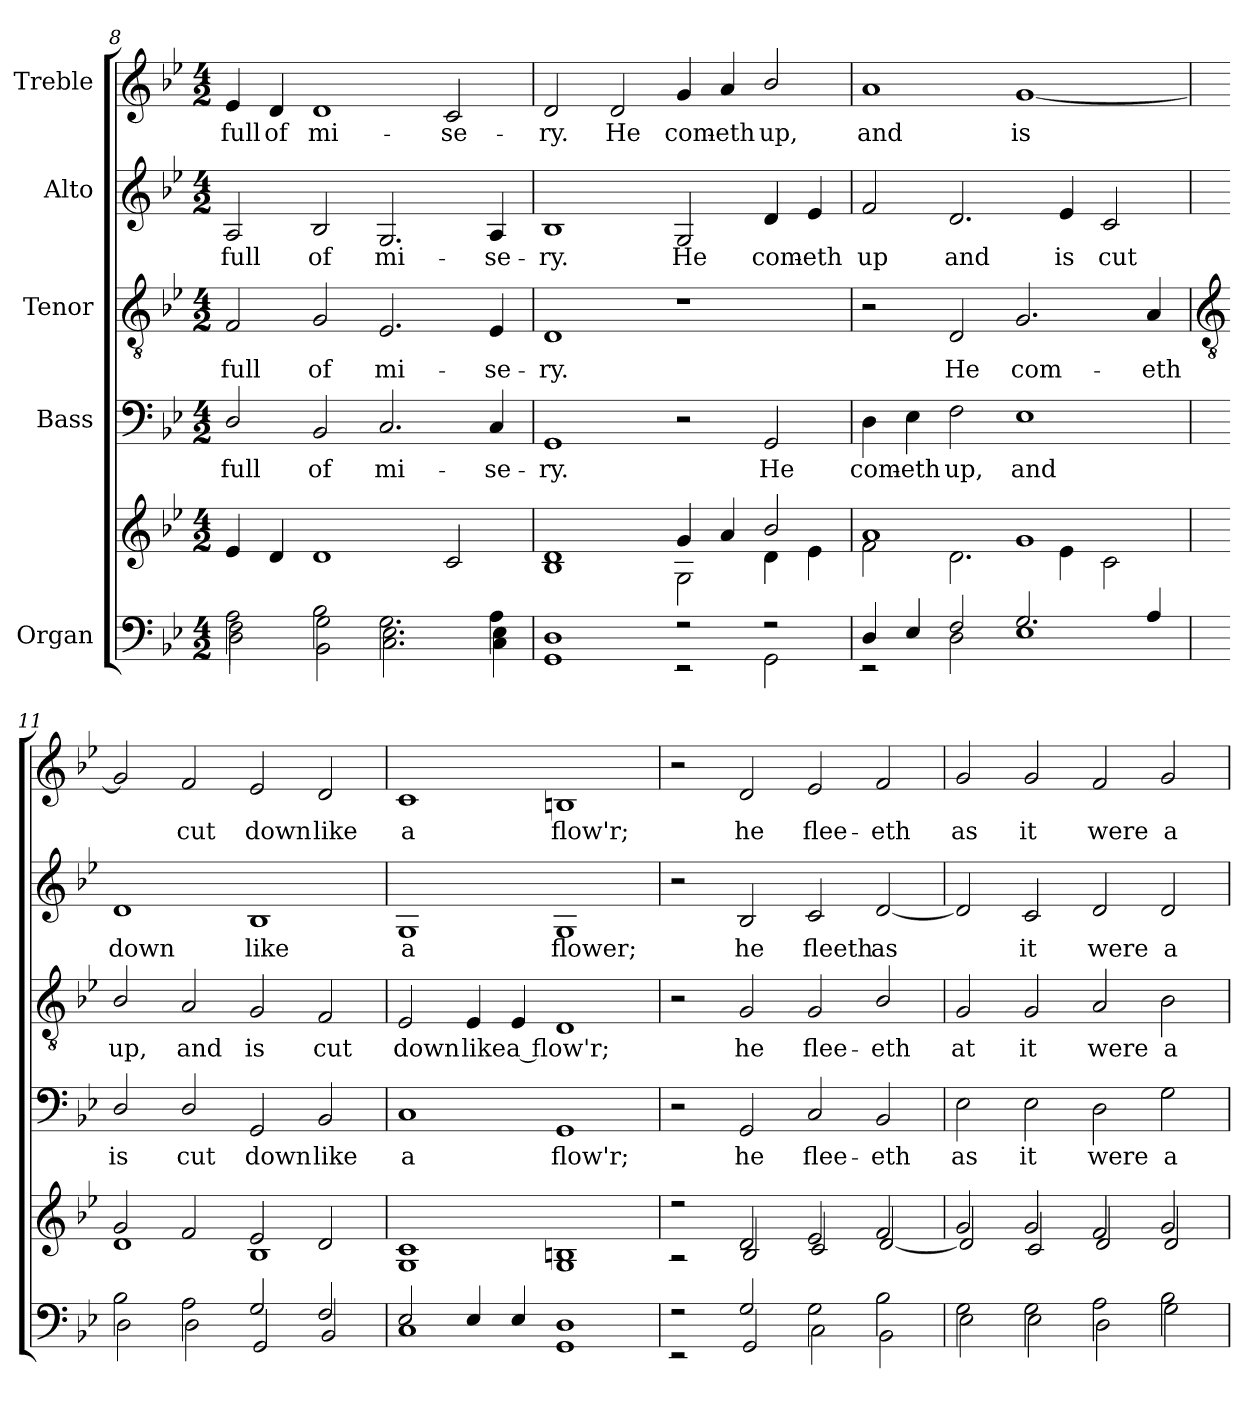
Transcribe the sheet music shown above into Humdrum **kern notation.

**kern	**kern	**kern	**text	**kern	**text	**kern	**text	**kern	**text
*part5	*part5	*part4	*part4	*part3	*part3	*part2	*part2	*part1	*part1
*staff6	*staff5	*staff4	*staff4	*staff3	*staff3	*staff2	*staff2	*staff1	*staff1
*I"Organ	*	*I"Bass	*	*I"Tenor	*	*I"Alto	*	*I"Treble	*
*clefF4	*clefG2	*clefF4	*	*clefGv2	*	*clefG2	*	*clefG2	*
*k[b-e-]	*k[b-e-]	*k[b-e-]	*	*k[b-e-]	*	*k[b-e-]	*	*k[b-e-]	*
*B-:	*B-:	*B-:	*	*B-:	*	*B-:	*	*B-:	*
*M4/2	*M4/2	*M4/2	*	*M4/2	*	*M4/2	*	*M4/2	*
=8	=8	=8	=8	=8	=8	=8	=8	=8	=8
*^	*	*	*	*	*	*	*	*	*
*	*^	*	*	*	*	*	*	*	*	*
!	!	!	!	!	!LO:LY:b	!	!LO:LY:b	!	!LO:LY:b	!	!LO:LY:b
2A\	2F\	2D\	4e-/	2D/	full	2F	full	2A	full	4e-	full
!	!	!	!	!	!	!	!	!	!	!	!LO:LY:b
.	.	.	4d/	.	.	.	.	.	.	4d	of
!	!	!	!	!	!LO:LY:b	!	!LO:LY:b	!	!LO:LY:b	!	!LO:LY:b
2B-\	2G\	2BB-\	1d/	2BB-	of	2G	of	2B-	of	1d	mi-
!	!	!	!	!	!LO:LY:b	!	!LO:LY:b	!	!LO:LY:b	!	!
2.G\	2.E-\	2.C\	.	2.C	mi-	2.E-	mi-	2.G	mi-	.	.
!	!	!	!	!	!	!	!	!	!	!	!LO:LY:b
.	.	.	2c/	.	.	.	.	.	.	2c	-se-
!	!	!	!	!	!LO:LY:b	!	!LO:LY:b	!	!LO:LY:b	!	!
4A\	4E-\	4C\	.	4C	-se-	4E-	-se-	4A	-se-	.	.
=9	=9	=9	=9	=9	=9	=9	=9	=9	=9	=9	=9
*	*	*	*^	*	*	*	*	*	*	*	*
!	!	!	!	!	!	!LO:LY:b	!	!LO:LY:b	!	!LO:LY:b	!	!LO:LY:b
*	*v	*v	*	*	*	*	*	*	*	*	*	*
1D/	1GG\	1d/	1B-\	1GG	-ry.	1D	-ry.	1B-	-ry.	2d	-ry.
!	!	!	!	!	!	!	!	!	!	!	!LO:LY:b
.	.	.	.	.	.	.	.	.	.	2d	He
!	!	!	!	!	!	!	!	!	!LO:LY:b	!	!LO:LY:b
2r	2r	4g/	2G\	2r	.	1r	.	2G	He	4g	com-
!	!	!	!	!	!	!	!	!	!	!	!LO:LY:b
.	.	4a/	.	.	.	.	.	.	.	4a	-eth
!	!	!	!	!	!LO:LY:b	!	!	!	!LO:LY:b	!	!LO:LY:b
2r	2GG\	2b-/	4d\	2GG	He	.	.	4d	com-	2b-/	up,
!	!	!	!	!	!	!	!	!	!LO:LY:b	!	!
.	.	.	4e-\	.	.	.	.	4e-	-eth	.	.
=10	=10	=10	=10	=10	=10	=10	=10	=10	=10	=10	=10
!	!	!	!	!	!LO:LY:b	!	!	!	!LO:LY:b	!	!LO:LY:b
4D/	2r	1a/	2f\	4D	com-	2r	.	2f	up	1a	and
!	!	!	!	!	!LO:LY:b	!	!	!	!	!	!
4E-/	.	.	.	4E-	-eth	.	.	.	.	.	.
!	!	!	!	!	!LO:LY:b	!	!LO:LY:b	!	!LO:LY:b	!	!
2F/	2D\	.	2.d\	2F	up,	2D	He	2.d	and	.	.
!	!	!	!	!	!LO:LY:b	!	!LO:LY:b	!	!	!	!LO:LY:b
2.G/	1E-\	1g/	.	1E-	and	2.G	com-	.	.	[1g	is
!	!	!	!	!	!	!	!	!	!LO:LY:b	!	!
.	.	.	4e-\	.	.	.	.	4e-	is	.	.
!	!	!	!	!	!	!	!	!	!LO:LY:b	!	!
.	.	.	2c\	.	.	.	.	2c	cut	.	.
!	!	!	!	!	!	!	!LO:LY:b	!	!	!	!
4A/	.	.	.	.	.	4A	-eth	.	.	.	.
!!LO:LB:g=z
=11	=11	=11	=11	=11	=11	=11	=11	=11	=11	=11	=11
*	*	*	*	*	*	*clefGv2	*	*	*	*	*
!	!	!	!	!	!LO:LY:b	!	!LO:LY:b	!	!LO:LY:b	!	!
2B-\	2D\	2g/	1d\	2D/	is	2B-/	up,	1d	down	2g]	.
!	!	!	!	!	!LO:LY:b	!	!LO:LY:b	!	!	!	!LO:LY:b
2A\	2D\	2f/	.	2D/	cut	2A	and	.	.	2f	cut
!	!	!	!	!	!LO:LY:b	!	!LO:LY:b	!	!LO:LY:b	!	!LO:LY:b
2G/	2GG/	2e-/	1B-\	2GG	down	2G	is	1B-	like	2e-	down
!	!	!	!	!	!LO:LY:b	!	!LO:LY:b	!	!	!	!LO:LY:b
2F/	2BB-/	2d/	.	2BB-	like	2F	cut	.	.	2d	like
=12	=12	=12	=12	=12	=12	=12	=12	=12	=12	=12	=12
!	!	!	!	!	!LO:LY:b	!	!LO:LY:b	!	!LO:LY:b	!	!LO:LY:b
2E-/	1C\	1c/	1G\	1C	a	2E-	down	1G	a	1c	a
!	!	!	!	!	!	!	!LO:LY:b	!	!	!	!
4E-/	.	.	.	.	.	4E-	like	.	.	.	.
!	!	!	!	!	!	!	!LO:LY:b	!	!	!	!
4E-/	.	.	.	.	.	4E-	a flow'r;	.	.	.	.
!	!	!	!	!	!LO:LY:b	!	!	!	!LO:LY:b	!	!LO:LY:b
1D/	1GG\	1Bn/	1G\	1GG	flow'r;	1D	.	1G	flower;	1Bn	flow'r;
=13	=13	=13	=13	=13	=13	=13	=13	=13	=13	=13	=13
2r	2r	2r	2r	2r	.	2r	.	2r	.	2r	.
!	!	!	!	!	!LO:LY:b	!	!LO:LY:b	!	!LO:LY:b	!	!LO:LY:b
2G/	2GG/	2d/	2B-/	2GG	he	2G	he	2B-	he	2d	he
!	!	!	!	!	!LO:LY:b	!	!LO:LY:b	!	!LO:LY:b	!	!LO:LY:b
2G\	2C\	2e-/	2c/	2C	flee-	2G	flee-	2c	fleeth	2e-	flee-
!	!	!	!	!	!LO:LY:b	!	!LO:LY:b	!	!LO:LY:b	!	!LO:LY:b
2B-\	2BB-\	2f/	[2d/	2BB-	-eth	2B-/	-eth	[2d	as	2f	-eth
=14	=14	=14	=14	=14	=14	=14	=14	=14	=14	=14	=14
!	!	!	!	!	!LO:LY:b	!	!LO:LY:b	!	!	!	!LO:LY:b
2G\	2E-\	2g/	2d/]	2E-	as	2G	at	2d]	.	2g	as
!	!	!	!	!	!LO:LY:b	!	!LO:LY:b	!	!LO:LY:b	!	!LO:LY:b
2G\	2E-\	2g/	2c/	2E-	it	2G	it	2c	it	2g	it
!	!	!	!	!	!LO:LY:b	!	!LO:LY:b	!	!LO:LY:b	!	!LO:LY:b
2A\	2D\	2f/	2d/	2D	were	2A	were	2d	were	2f	were
!	!	!	!	!	!LO:LY:b	!	!LO:LY:b	!	!LO:LY:b	!	!LO:LY:b
2B-\	2G\	2g/	2d/	2G	a	2B-	a	2d	a	2g	a
*v	*v	*	*	*	*	*	*	*	*	*	*
*	*v	*v	*	*	*	*	*	*	*	*
=	=	=	=	=	=	=	=	=	=
*-	*-	*-	*-	*-	*-	*-	*-	*-	*-
